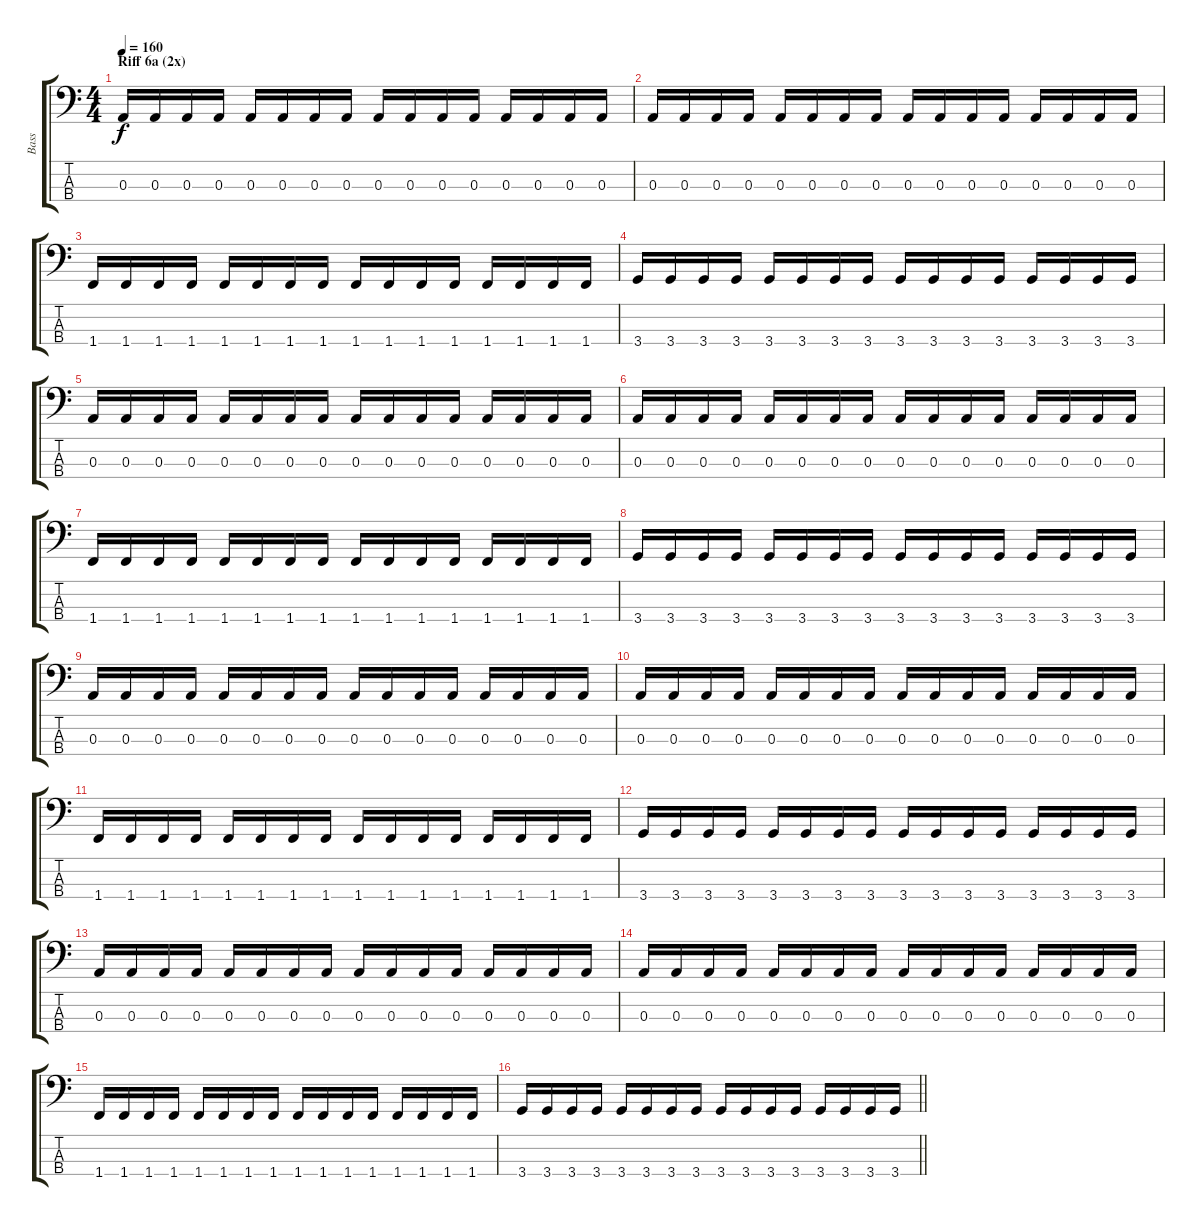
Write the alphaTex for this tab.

\track ("Bass" "Bass") {instrument electricbasspick}
\staff {score tabs}
\tuning (G2 D2 A1 E1) {hide}
\ts (4 4)
\section ("" "Riff 6a (2x)")
\tempo 160
\clef f4
\ks c
0.3.16{dy f} 0.3.16 0.3.16 0.3.16 0.3.16 0.3.16 0.3.16 0.3.16 0.3.16 0.3.16 0.3.16 0.3.16 0.3.16 0.3.16 0.3.16 0.3.16 |
0.3.16 0.3.16 0.3.16 0.3.16 0.3.16 0.3.16 0.3.16 0.3.16 0.3.16 0.3.16 0.3.16 0.3.16 0.3.16 0.3.16 0.3.16 0.3.16 |
1.4.16 1.4.16 1.4.16 1.4.16 1.4.16 1.4.16 1.4.16 1.4.16 1.4.16 1.4.16 1.4.16 1.4.16 1.4.16 1.4.16 1.4.16 1.4.16 |
3.4.16 3.4.16 3.4.16 3.4.16 3.4.16 3.4.16 3.4.16 3.4.16 3.4.16 3.4.16 3.4.16 3.4.16 3.4.16 3.4.16 3.4.16 3.4.16 |
0.3.16 0.3.16 0.3.16 0.3.16 0.3.16 0.3.16 0.3.16 0.3.16 0.3.16 0.3.16 0.3.16 0.3.16 0.3.16 0.3.16 0.3.16 0.3.16 |
0.3.16 0.3.16 0.3.16 0.3.16 0.3.16 0.3.16 0.3.16 0.3.16 0.3.16 0.3.16 0.3.16 0.3.16 0.3.16 0.3.16 0.3.16 0.3.16 |
1.4.16 1.4.16 1.4.16 1.4.16 1.4.16 1.4.16 1.4.16 1.4.16 1.4.16 1.4.16 1.4.16 1.4.16 1.4.16 1.4.16 1.4.16 1.4.16 |
3.4.16 3.4.16 3.4.16 3.4.16 3.4.16 3.4.16 3.4.16 3.4.16 3.4.16 3.4.16 3.4.16 3.4.16 3.4.16 3.4.16 3.4.16 3.4.16 |
0.3.16 0.3.16 0.3.16 0.3.16 0.3.16 0.3.16 0.3.16 0.3.16 0.3.16 0.3.16 0.3.16 0.3.16 0.3.16 0.3.16 0.3.16 0.3.16 |
0.3.16 0.3.16 0.3.16 0.3.16 0.3.16 0.3.16 0.3.16 0.3.16 0.3.16 0.3.16 0.3.16 0.3.16 0.3.16 0.3.16 0.3.16 0.3.16 |
1.4.16 1.4.16 1.4.16 1.4.16 1.4.16 1.4.16 1.4.16 1.4.16 1.4.16 1.4.16 1.4.16 1.4.16 1.4.16 1.4.16 1.4.16 1.4.16 |
3.4.16 3.4.16 3.4.16 3.4.16 3.4.16 3.4.16 3.4.16 3.4.16 3.4.16 3.4.16 3.4.16 3.4.16 3.4.16 3.4.16 3.4.16 3.4.16 |
0.3.16 0.3.16 0.3.16 0.3.16 0.3.16 0.3.16 0.3.16 0.3.16 0.3.16 0.3.16 0.3.16 0.3.16 0.3.16 0.3.16 0.3.16 0.3.16 |
0.3.16 0.3.16 0.3.16 0.3.16 0.3.16 0.3.16 0.3.16 0.3.16 0.3.16 0.3.16 0.3.16 0.3.16 0.3.16 0.3.16 0.3.16 0.3.16 |
1.4.16 1.4.16 1.4.16 1.4.16 1.4.16 1.4.16 1.4.16 1.4.16 1.4.16 1.4.16 1.4.16 1.4.16 1.4.16 1.4.16 1.4.16 1.4.16 |
\barLineRight lightlight
3.4.16 3.4.16 3.4.16 3.4.16 3.4.16 3.4.16 3.4.16 3.4.16 3.4.16 3.4.16 3.4.16 3.4.16 3.4.16 3.4.16 3.4.16 3.4.16
